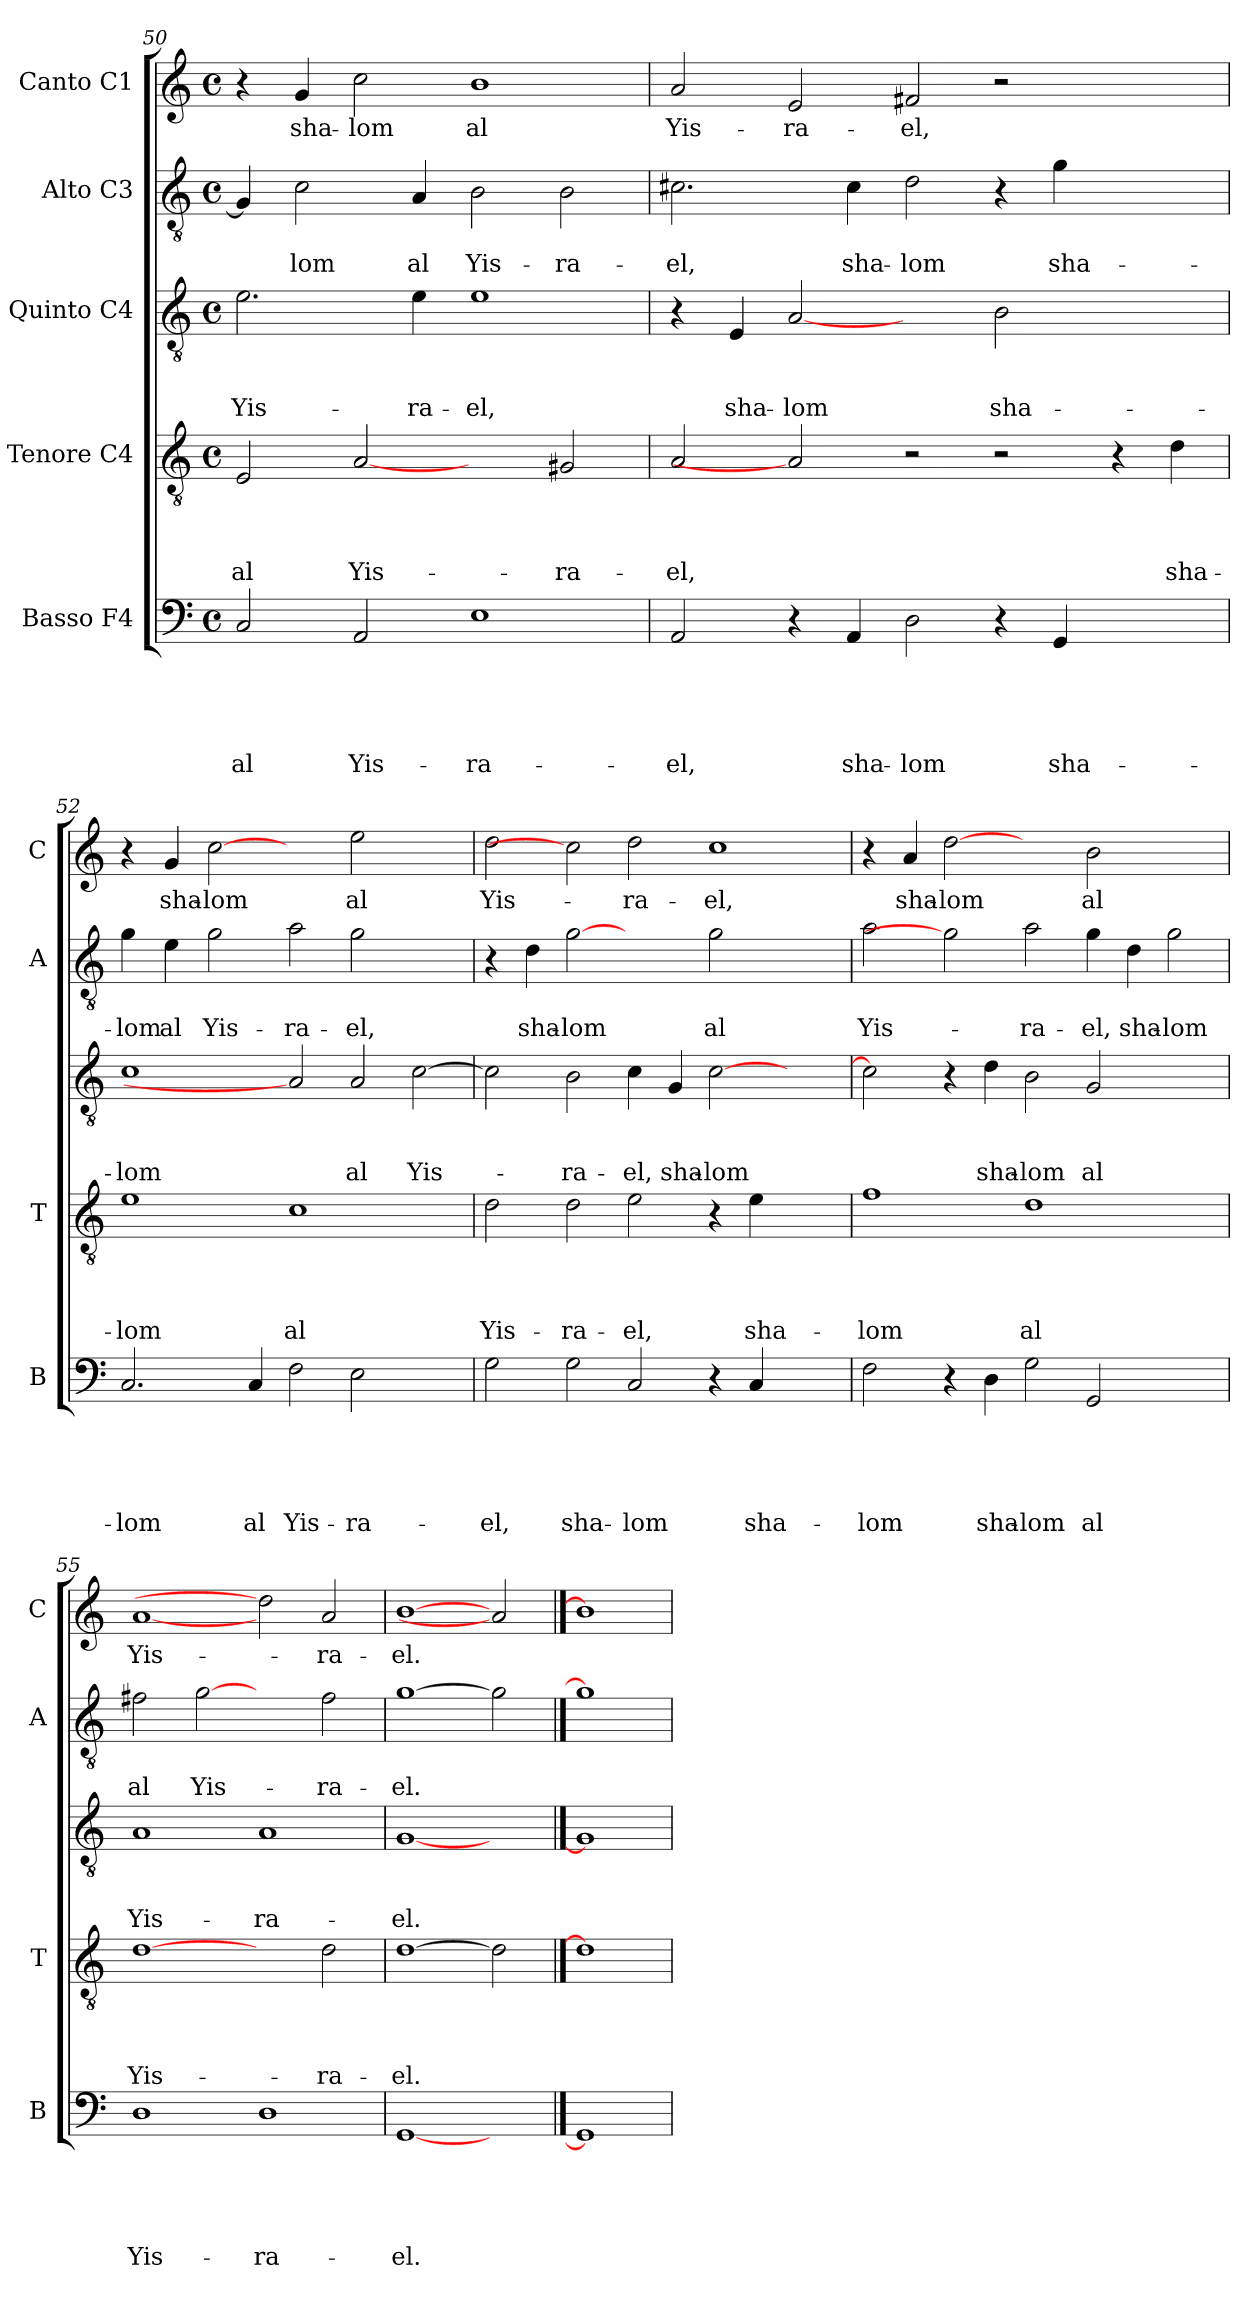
**kern	**text	**text	**text	**text	**text	**kern	**text	**text	**text	**text	**kern	**text	**text	**text	**kern	**text	**text	**kern	**text
*part5	*part5	*part5	*part5	*part5	*part5	*part4	*part4	*part4	*part4	*part4	*part3	*part3	*part3	*part3	*part2	*part2	*part2	*part1	*part1
*staff5	*staff5	*staff5	*staff5	*staff5	*staff5	*staff4	*staff4	*staff4	*staff4	*staff4	*staff3	*staff3	*staff3	*staff3	*staff2	*staff2	*staff2	*staff1	*staff1
*I"Basso F4	*	*	*	*	*	*I"Tenore C4	*	*	*	*	*I"Quinto C4	*	*	*	*I"Alto C3	*	*	*I"Canto C1	*
*I'B	*	*	*	*	*	*I'T	*	*	*	*	*	*	*	*	*I'A	*	*	*I'C	*
*clefF4	*	*	*	*	*	*clefGv2	*	*	*	*	*clefGv2	*	*	*	*clefGv2	*	*	*clefG2	*
*k[]	*	*	*	*	*	*k[]	*	*	*	*	*k[]	*	*	*	*k[]	*	*	*k[]	*
*C:	*	*	*	*	*	*C:	*	*	*	*	*C:	*	*	*	*C:	*	*	*C:	*
*M4/4	*	*	*	*	*	*M4/4	*	*	*	*	*M4/4	*	*	*	*M4/4	*	*	*M4/4	*
*met(c)	*	*	*	*	*	*met(c)	*	*	*	*	*met(c)	*	*	*	*met(c)	*	*	*met(c)	*
=50	=50	=50	=50	=50	=50	=50	=50	=50	=50	=50	=50	=50	=50	=50	=50	=50	=50	=50	=50
!	!	!	!	!	!LO:LY:b	!	!	!	!	!LO:LY:b	!	!	!	!LO:LY:b	!	!	!	!	!
2C/	.	.	.	.	al	2E/	.	.	.	al	2.e\	.	.	Yis-	4G/]	.	.	4r	.
!	!	!	!	!	!	!	!	!	!	!	!	!	!	!	!	!	!LO:LY:b	!	!LO:LY:b
.	.	.	.	.	.	.	.	.	.	.	.	.	.	.	2c\	.	-lom	4g/	sha-
!	!	!	!	!	!LO:LY:b	!	!	!	!	!LO:LY:b	!	!	!	!	!	!	!	!	!LO:LY:b
2AA/	.	.	.	.	Yis-	[2A	.	.	.	Yis-	.	.	.	.	.	.	.	2cc\	-lom
!	!	!	!	!	!	!	!	!	!	!	!	!	!	!LO:LY:b	!	!	!LO:LY:b	!	!
.	.	.	.	.	.	.	.	.	.	.	4e\	.	.	-ra-	4A/	.	al	.	.
!	!	!	!	!	!LO:LY:b	!	!	!	!	!	!	!	!	!LO:LY:b	!	!	!LO:LY:b	!	!LO:LY:b
1E	.	.	.	.	-ra-	2ryy	.	.	.	.	1e	.	.	-el,	2B\	.	Yis-	1b	al
!	!	!	!	!	!	!	!	!	!	!LO:LY:b	!	!	!	!	!	!	!LO:LY:b	!	!
.	.	.	.	.	.	2G#X/	.	.	.	-ra-	.	.	.	.	2B\	.	-ra-	.	.
=51	=51	=51	=51	=51	=51	=51	=51	=51	=51	=51	=51	=51	=51	=51	=51	=51	=51	=51	=51
!	!	!	!	!	!LO:LY:b	!	!	!	!	!LO:LY:b	!	!	!	!	!	!	!LO:LY:b	!	!LO:LY:b
2AA/	.	.	.	.	-el,	2A/	.	.	.	-el,	4r	.	.	.	2.c#X\	.	-el,	2a/	Yis-
!	!	!	!	!	!	!	!	!	!	!	!	!	!	!LO:LY:b	!	!	!	!	!
.	.	.	.	.	.	.	.	.	.	.	4E/	.	.	sha-	.	.	.	.	.
!	!	!	!	!	!	!	!	!	!	!	!	!	!	!LO:LY:b	!	!	!	!	!LO:LY:b
4r	.	.	.	.	.	2A]	.	.	.	.	[2A	.	.	-lom	.	.	.	2e/	-ra-
!	!	!	!	!	!LO:LY:b	!	!	!	!	!	!	!	!	!	!	!	!LO:LY:b	!	!
4AA/	.	.	.	.	sha-	.	.	.	.	.	.	.	.	.	4c#\	.	sha-	.	.
!	!	!	!	!	!LO:LY:b	!	!	!	!	!	!	!	!	!	!	!	!LO:LY:b	!	!LO:LY:b
2D\	.	.	.	.	-lom	2r	.	.	.	.	2ryy	.	.	.	2d\	.	-lom	2f#X/	-el,
!	!	!	!	!	!	!	!	!	!	!	!	!	!	!LO:LY:b	!	!	!	!	!
4r	.	.	.	.	.	2r	.	.	.	.	2B\	.	.	sha-	4r	.	.	2r	.
!	!	!	!	!	!LO:LY:b	!	!	!	!	!	!	!	!	!	!	!	!LO:LY:b	!	!
4GG/	.	.	.	.	sha-	.	.	.	.	.	.	.	.	.	4g\	.	sha-	.	.
2ryy	.	.	.	.	.	4r	.	.	.	.	2ryy	.	.	.	2ryy	.	.	2ryy	.
!	!	!	!	!	!	!	!	!	!	!LO:LY:b	!	!	!	!	!	!	!	!	!
.	.	.	.	.	.	4d\	.	.	.	sha-	.	.	.	.	.	.	.	.	.
=52	=52	=52	=52	=52	=52	=52	=52	=52	=52	=52	=52	=52	=52	=52	=52	=52	=52	=52	=52
!	!	!	!	!	!LO:LY:b	!	!	!	!	!LO:LY:b	!	!	!	!LO:LY:b	!	!	!LO:LY:b	!	!
2.C/	.	.	.	.	-lom	1e	.	.	.	-lom	1c	.	.	-lom	4g\	.	-lom	4r	.
!	!	!	!	!	!	!	!	!	!	!	!	!	!	!	!	!	!LO:LY:b	!	!LO:LY:b
.	.	.	.	.	.	.	.	.	.	.	.	.	.	.	4e\	.	al	4g/	sha-
!	!	!	!	!	!	!	!	!	!	!	!	!	!	!	!	!	!LO:LY:b	!	!LO:LY:b
.	.	.	.	.	.	.	.	.	.	.	.	.	.	.	2g\	.	Yis-	[2cc	-lom
!	!	!	!	!	!LO:LY:b	!	!	!	!	!	!	!	!	!	!	!	!	!	!
4C/	.	.	.	.	al	.	.	.	.	.	.	.	.	.	.	.	.	.	.
!	!	!	!	!	!LO:LY:b	!	!	!	!	!LO:LY:b	!	!	!	!	!	!	!LO:LY:b	!	!
2F\	.	.	.	.	Yis-	1c	.	.	.	al	2A]	.	.	.	2a\	.	-ra-	2ryy	.
!	!	!	!	!	!LO:LY:b	!	!	!	!	!	!	!	!	!LO:LY:b	!	!	!LO:LY:b	!	!LO:LY:b
2E\	.	.	.	.	-ra-	.	.	.	.	.	2A/	.	.	al	2g\	.	-el,	2ee\	al
!	!	!	!	!	!	!	!	!	!	!	!	!	!	!LO:LY:b	!	!	!	!	!
2ryy	.	.	.	.	.	2ryy	.	.	.	.	[2c\	.	.	Yis-	2ryy	.	.	2ryy	.
!!LO:LB:g=z
=53	=53	=53	=53	=53	=53	=53	=53	=53	=53	=53	=53	=53	=53	=53	=53	=53	=53	=53	=53
!	!	!	!	!	!LO:LY:b	!	!	!	!	!LO:LY:b	!	!	!	!	!	!	!	!	!LO:LY:b
2G\	.	.	.	.	-el,	2d\	.	.	.	Yis-	2c\]	.	.	.	4r	.	.	2dd\	Yis-
!	!	!	!	!	!	!	!	!	!	!	!	!	!	!	!	!	!LO:LY:b	!	!
.	.	.	.	.	.	.	.	.	.	.	.	.	.	.	4d\	.	sha-	.	.
!	!	!	!	!	!LO:LY:b	!	!	!	!	!LO:LY:b	!	!	!	!LO:LY:b	!	!	!LO:LY:b	!	!
2G\	.	.	.	.	sha-	2d\	.	.	.	-ra-	2B\	.	.	-ra-	[2g	.	-lom	2cc]	.
!	!	!	!	!	!LO:LY:b	!	!	!	!	!LO:LY:b	!	!	!	!LO:LY:b	!	!	!	!	!LO:LY:b
2C/	.	.	.	.	-lom	2e\	.	.	.	-el,	4c\	.	.	-el,	2ryy	.	.	2dd\	-ra-
!	!	!	!	!	!	!	!	!	!	!	!	!	!	!LO:LY:b	!	!	!	!	!
.	.	.	.	.	.	.	.	.	.	.	4G/	.	.	sha-	.	.	.	.	.
!	!	!	!	!	!	!	!	!	!	!	!	!	!	!LO:LY:b	!	!	!LO:LY:b	!	!LO:LY:b
4r	.	.	.	.	.	4r	.	.	.	.	[2c\	.	.	-lom	2g\	.	al	1cc	-el,
!	!	!	!	!	!LO:LY:b	!	!	!	!	!LO:LY:b	!	!	!	!	!	!	!	!	!
4C/	.	.	.	.	sha-	4e\	.	.	.	sha-	.	.	.	.	.	.	.	.	.
2ryy	.	.	.	.	.	2ryy	.	.	.	.	2ryy	.	.	.	2ryy	.	.	.	.
=54	=54	=54	=54	=54	=54	=54	=54	=54	=54	=54	=54	=54	=54	=54	=54	=54	=54	=54	=54
!	!	!	!	!	!LO:LY:b	!	!	!	!	!LO:LY:b	!	!	!	!	!	!	!LO:LY:b	!	!
2F\	.	.	.	.	-lom	1f	.	.	.	-lom	2c\]	.	.	.	2a\	.	Yis-	4r	.
!	!	!	!	!	!	!	!	!	!	!	!	!	!	!	!	!	!	!	!LO:LY:b
.	.	.	.	.	.	.	.	.	.	.	.	.	.	.	.	.	.	4a/	sha-
!	!	!	!	!	!	!	!	!	!	!	!	!	!	!	!	!	!	!	!LO:LY:b
4r	.	.	.	.	.	.	.	.	.	.	4r	.	.	.	2g]	.	.	[2dd	-lom
!	!	!	!	!	!LO:LY:b	!	!	!	!	!	!	!	!	!LO:LY:b	!	!	!	!	!
4D\	.	.	.	.	sha-	.	.	.	.	.	4d\	.	.	sha-	.	.	.	.	.
!	!	!	!	!	!LO:LY:b	!	!	!	!	!LO:LY:b	!	!	!	!LO:LY:b	!	!	!LO:LY:b	!	!
2G\	.	.	.	.	-lom	1d	.	.	.	al	2B\	.	.	-lom	2a\	.	-ra-	2ryy	.
!	!	!	!	!	!LO:LY:b	!	!	!	!	!	!	!	!	!LO:LY:b	!	!	!LO:LY:b	!	!LO:LY:b
2GG/	.	.	.	.	al	.	.	.	.	.	2G/	.	.	al	4g\	.	-el,	2b\	al
!	!	!	!	!	!	!	!	!	!	!	!	!	!	!	!	!	!LO:LY:b	!	!
.	.	.	.	.	.	.	.	.	.	.	.	.	.	.	4d\	.	sha-	.	.
!	!	!	!	!	!	!	!	!	!	!	!	!	!	!	!	!	!LO:LY:b	!	!
2ryy	.	.	.	.	.	2ryy	.	.	.	.	2ryy	.	.	.	2g\	.	-lom	2ryy	.
=55	=55	=55	=55	=55	=55	=55	=55	=55	=55	=55	=55	=55	=55	=55	=55	=55	=55	=55	=55
!	!	!	!	!	!LO:LY:b	!	!	!	!	!LO:LY:b	!	!	!	!LO:LY:b	!	!	!LO:LY:b	!	!LO:LY:b
1D	.	.	.	.	Yis-	[1d	.	.	.	Yis-	1A	.	.	Yis-	2f#X\	.	al	[1a	Yis-
!	!	!	!	!	!	!	!	!	!	!	!	!	!	!	!	!	!LO:LY:b	!	!
.	.	.	.	.	.	.	.	.	.	.	.	.	.	.	[2g	.	Yis-	.	.
!	!	!	!	!	!LO:LY:b	!	!	!	!	!	!	!	!	!LO:LY:b	!	!	!	!	!
1D	.	.	.	.	-ra-	2ryy	.	.	.	.	1A	.	.	-ra-	2ryy	.	.	2dd]	.
!	!	!	!	!	!	!	!	!	!	!LO:LY:b	!	!	!	!	!	!	!LO:LY:b	!	!LO:LY:b
.	.	.	.	.	.	2d\	.	.	.	-ra-	.	.	.	.	2f#\	.	-ra-	2a/	-ra-
=56	=56	=56	=56	=56	=56	=56	=56	=56	=56	=56	=56	=56	=56	=56	=56	=56	=56	=56	=56
!	!	!	!	!	!LO:LY:b	!	!	!	!	!LO:LY:b	!	!	!	!LO:LY:b	!	!	!LO:LY:b	!	!LO:LY:b
[1GG	.	.	.	.	-el.	[1d	.	.	.	-el.	[1G	.	.	-el.	[1g	.	-el.	[1b	-el.
2ryy	.	.	.	.	.	2d]	.	.	.	.	2ryy	.	.	.	2g]	.	.	2a]	.
==57	==57	==57	==57	==57	==57	==57	==57	==57	==57	==57	==57	==57	==57	==57	==57	==57	==57	==57	==57
1GG]	.	.	.	.	.	1d]	.	.	.	.	1G]	.	.	.	1g]	.	.	1b]	.
=	=	=	=	=	=	=	=	=	=	=	=	=	=	=	=	=	=	=	=
*-	*-	*-	*-	*-	*-	*-	*-	*-	*-	*-	*-	*-	*-	*-	*-	*-	*-	*-	*-
